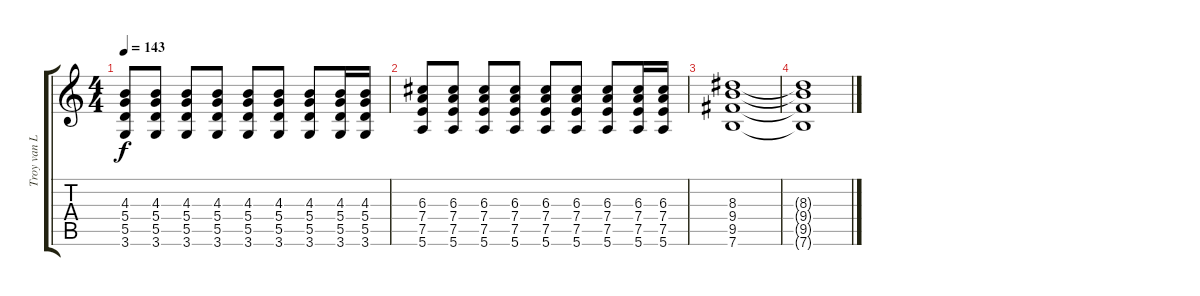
\track ("Troy van Leeuwen" "Troy van L") {instrument distortionguitar}
\staff {score tabs}
\tuning (E4 B3 G3 D3 A2 E2) {hide}
\ts (4 4)
\tempo 143
\clef g2
\ks c
(4.3 5.4 5.5 3.6).8{dy f} (4.3 5.4 5.5 3.6).8 (4.3 5.4 5.5 3.6).8 (4.3 5.4 5.5 3.6).8 (4.3 5.4 5.5 3.6).8 (4.3 5.4 5.5 3.6).8 (4.3 5.4 5.5 3.6).8 (4.3 5.4 5.5 3.6).16 (4.3 5.4 5.5 3.6).16 |
(6.3 7.4 7.5 5.6).8 (6.3 7.4 7.5 5.6).8 (6.3 7.4 7.5 5.6).8 (6.3 7.4 7.5 5.6).8 (6.3 7.4 7.5 5.6).8 (6.3 7.4 7.5 5.6).8 (6.3 7.4 7.5 5.6).8 (6.3 7.4 7.5 5.6).16 (6.3 7.4 7.5 5.6).16 |
(8.3 9.4 9.5 7.6).1 |
(8.3{t} 9.4{t} 9.5{t} 7.6{t}).1
